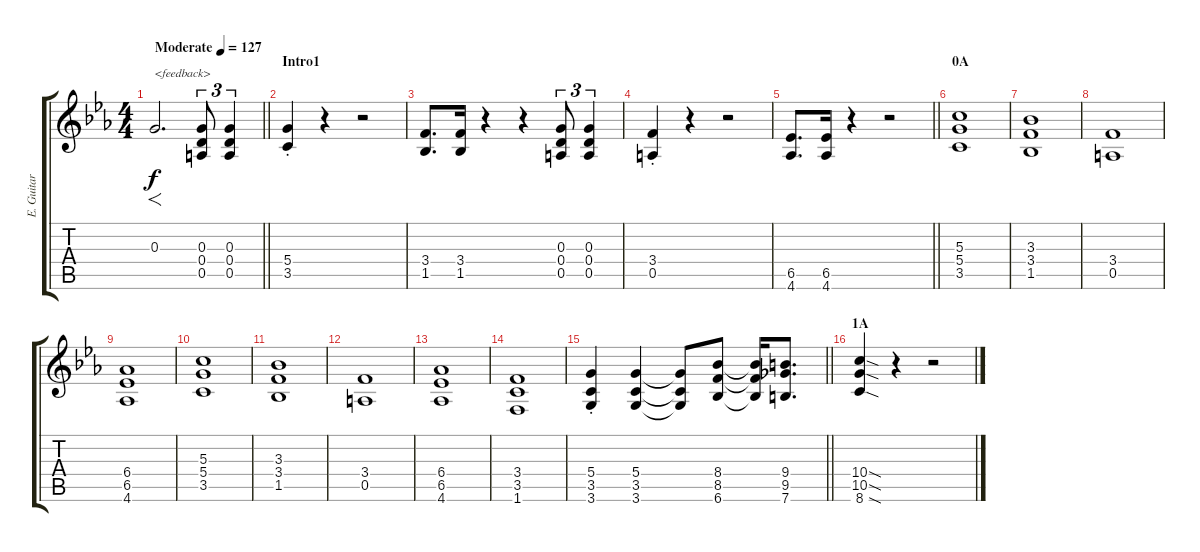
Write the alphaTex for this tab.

\track ("E. Guitar III" "E. Guitar ") {instrument overdrivenguitar}
\staff {score tabs}
\tuning (E4 B3 G3 D3 A2 E2) {hide}
\ts (4 4)
\tempo (127 "Moderate")
\clef g2
\barLineRight lightlight
\ks eb
0.3.2{f d txt "<feedback>" dy f instrument overdrivenguitar} (0.3 0.4 0.5).8{tu (3 2)} (0.3 0.4 0.5).4{tu (3 2)} |
\section ("" "Intro1")
(5.4{st} 3.5{st}).4 r.4 r.2 |
(3.4 1.5).8{d} (3.4 1.5).16 r.4 r.4 (0.3 0.4 0.5).8{tu (3 2)} (0.3 0.4 0.5).4{tu (3 2)} |
(3.4{st} 0.5{st}).4 r.4 r.2 |
\barLineRight lightlight
(6.5 4.6).8{d} (6.5 4.6).16 r.4 r.2 |
\section ("" "0A")
(5.3 5.4 3.5).1 |
(3.3 3.4 1.5).1 |
(3.4 0.5).1 |
(6.4 6.5 4.6).1 |
(5.3 5.4 3.5).1 |
(3.3 3.4 1.5).1 |
(3.4 0.5).1 |
(6.4 6.5 4.6).1 |
(3.4 3.5 1.6).1 |
\barLineRight lightlight
(5.4{st} 3.5{st} 3.6{st}).4 (5.4 3.5 3.6).4 (5.4{t} 3.5{t} 3.6{t}).8 (8.4 8.5 6.6).8 (8.4{t} 8.5{t} 6.6{t}).16 (9.4 9.5 7.6).8{d} |
\section ("" "1A")
(10.4{sod} 10.5{sod} 8.6{sod}).4 r.4 r.2
